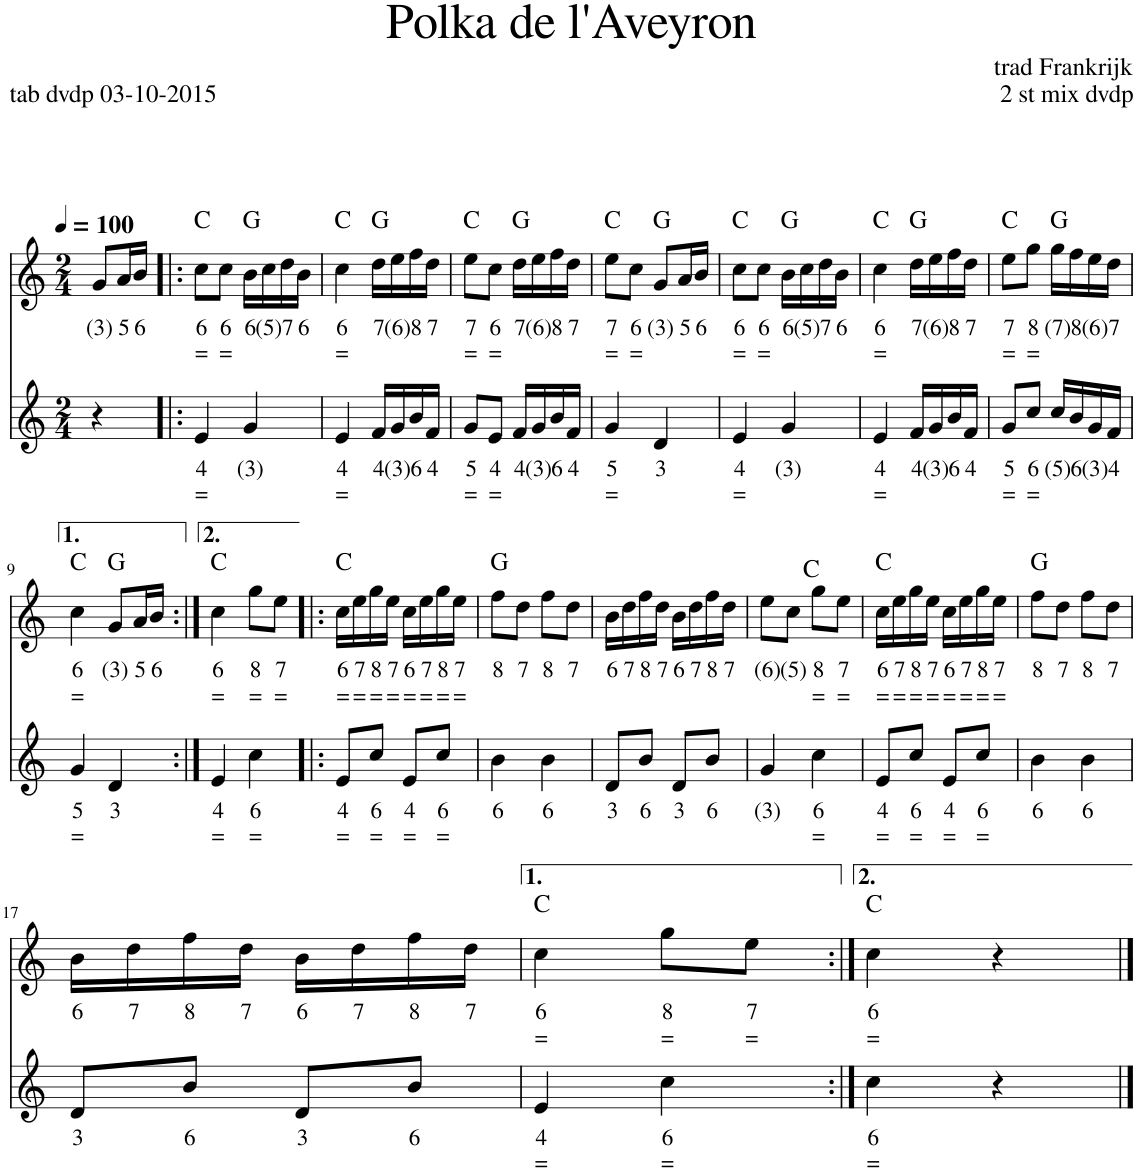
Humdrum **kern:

**kern	**text	**text	**kern	**text	**text	**harte
*part2	*part2	*part2	*part1	*part1	*part1	*part1
*staff2	*staff2	*staff2	*staff1	*staff1	*staff1	*
*I"Stem	*	*	*I"Stem	*	*	*
*clefG2	*	*	*clefG2	*	*	*
*k[]	*	*	*k[]	*	*	*
*M2/4	*	*	*M2/4	*	*	*
*MM100	*	*	*MM100	*	*	*
=1	=1	=1	=1	=1	=1	=1
!	!	!	!	!LO:LY:b	!	!
4r	.	.	8g/L	(3)	.	.
!	!	!	!	!LO:LY:b	!	!
.	.	.	16a/L	5	.	.
!	!	!	!	!LO:LY:b	!	!
.	.	.	16b/JJ	6	.	.
=2!|:	=2!|:	=2!|:	=2!|:	=2!|:	=2!|:	=2!|:
!	!LO:LY:b	!LO:LY:b	!	!LO:LY:b	!LO:LY:b	!
4e/	4	=	8cc\L	6	=	C:maj
!	!	!	!	!LO:LY:b	!LO:LY:b	!
.	.	.	8cc\J	6	=	.
!	!LO:LY:b	!	!	!LO:LY:b	!	!
4g/	(3)	.	16b\LL	6	.	G:maj
!	!	!	!	!LO:LY:b	!	!
.	.	.	16cc\	(5)	.	.
!	!	!	!	!LO:LY:b	!	!
.	.	.	16dd\	7	.	.
!	!	!	!	!LO:LY:b	!	!
.	.	.	16b\JJ	6	.	.
=3	=3	=3	=3	=3	=3	=3
!	!LO:LY:b	!LO:LY:b	!	!LO:LY:b	!LO:LY:b	!
4e/	4	=	4cc\	6	=	C:maj
!	!LO:LY:b	!	!	!LO:LY:b	!	!
16f/LL	4	.	16dd\LL	7	.	G:maj
!	!LO:LY:b	!	!	!LO:LY:b	!	!
16g/	(3)	.	16ee\	(6)	.	.
!	!LO:LY:b	!	!	!LO:LY:b	!	!
16b/	6	.	16ff\	8	.	.
!	!LO:LY:b	!	!	!LO:LY:b	!	!
16f/JJ	4	.	16dd\JJ	7	.	.
=4	=4	=4	=4	=4	=4	=4
!	!LO:LY:b	!LO:LY:b	!	!LO:LY:b	!LO:LY:b	!
8g/L	5	=	8ee\L	7	=	C:maj
!	!LO:LY:b	!LO:LY:b	!	!LO:LY:b	!LO:LY:b	!
8e/J	4	=	8cc\J	6	=	.
!	!LO:LY:b	!	!	!LO:LY:b	!	!
16f/LL	4	.	16dd\LL	7	.	G:maj
!	!LO:LY:b	!	!	!LO:LY:b	!	!
16g/	(3)	.	16ee\	(6)	.	.
!	!LO:LY:b	!	!	!LO:LY:b	!	!
16b/	6	.	16ff\	8	.	.
!	!LO:LY:b	!	!	!LO:LY:b	!	!
16f/JJ	4	.	16dd\JJ	7	.	.
=5	=5	=5	=5	=5	=5	=5
!	!LO:LY:b	!LO:LY:b	!	!LO:LY:b	!LO:LY:b	!
4g/	5	=	8ee\L	7	=	C:maj
!	!	!	!	!LO:LY:b	!LO:LY:b	!
.	.	.	8cc\J	6	=	.
!	!LO:LY:b	!	!	!LO:LY:b	!	!
4d/	3	.	8g/L	(3)	.	G:maj
!	!	!	!	!LO:LY:b	!	!
.	.	.	16a/L	5	.	.
!	!	!	!	!LO:LY:b	!	!
.	.	.	16b/JJ	6	.	.
=6	=6	=6	=6	=6	=6	=6
!	!LO:LY:b	!LO:LY:b	!	!LO:LY:b	!LO:LY:b	!
4e/	4	=	8cc\L	6	=	C:maj
!	!	!	!	!LO:LY:b	!LO:LY:b	!
.	.	.	8cc\J	6	=	.
!	!LO:LY:b	!	!	!LO:LY:b	!	!
4g/	(3)	.	16b\LL	6	.	G:maj
!	!	!	!	!LO:LY:b	!	!
.	.	.	16cc\	(5)	.	.
!	!	!	!	!LO:LY:b	!	!
.	.	.	16dd\	7	.	.
!	!	!	!	!LO:LY:b	!	!
.	.	.	16b\JJ	6	.	.
=7	=7	=7	=7	=7	=7	=7
!	!LO:LY:b	!LO:LY:b	!	!LO:LY:b	!LO:LY:b	!
4e/	4	=	4cc\	6	=	C:maj
!	!LO:LY:b	!	!	!LO:LY:b	!	!
16f/LL	4	.	16dd\LL	7	.	G:maj
!	!LO:LY:b	!	!	!LO:LY:b	!	!
16g/	(3)	.	16ee\	(6)	.	.
!	!LO:LY:b	!	!	!LO:LY:b	!	!
16b/	6	.	16ff\	8	.	.
!	!LO:LY:b	!	!	!LO:LY:b	!	!
16f/JJ	4	.	16dd\JJ	7	.	.
=8	=8	=8	=8	=8	=8	=8
!	!LO:LY:b	!LO:LY:b	!	!LO:LY:b	!LO:LY:b	!
8g/L	5	=	8ee\L	7	=	C:maj
!	!LO:LY:b	!LO:LY:b	!	!LO:LY:b	!LO:LY:b	!
8cc/J	6	=	8gg\J	8	=	.
!	!LO:LY:b	!	!	!LO:LY:b	!	!
16cc/LL	(5)	.	16gg\LL	(7)	.	G:maj
!	!LO:LY:b	!	!	!LO:LY:b	!	!
16b/	6	.	16ff\	8	.	.
!	!LO:LY:b	!	!	!LO:LY:b	!	!
16g/	(3)	.	16ee\	(6)	.	.
!	!LO:LY:b	!	!	!LO:LY:b	!	!
16f/JJ	4	.	16dd\JJ	7	.	.
!!LO:LB:g=z
=9	=9	=9	=9	=9	=9	=9
!	!LO:LY:b	!LO:LY:b	!	!LO:LY:b	!LO:LY:b	!
4g/	5	=	4cc\	6	=	C:maj
!	!LO:LY:b	!	!	!LO:LY:b	!	!
4d/	3	.	8g/L	(3)	.	G:maj
!	!	!	!	!LO:LY:b	!	!
.	.	.	16a/L	5	.	.
!	!	!	!	!LO:LY:b	!	!
.	.	.	16b/JJ	6	.	.
=10:|!	=10:|!	=10:|!	=10:|!	=10:|!	=10:|!	=10:|!
!	!LO:LY:b	!LO:LY:b	!	!LO:LY:b	!LO:LY:b	!
4e/	4	=	4cc\	6	=	C:maj
!	!LO:LY:b	!LO:LY:b	!	!LO:LY:b	!LO:LY:b	!
4cc\	6	=	8gg\L	8	=	.
!	!	!	!	!LO:LY:b	!LO:LY:b	!
.	.	.	8ee\J	7	=	.
=11!|:	=11!|:	=11!|:	=11!|:	=11!|:	=11!|:	=11!|:
!	!LO:LY:b	!LO:LY:b	!	!LO:LY:b	!LO:LY:b	!
8e/L	4	=	16cc\LL	6	=	C:maj
!	!	!	!	!LO:LY:b	!LO:LY:b	!
.	.	.	16ee\	7	=	.
!	!LO:LY:b	!LO:LY:b	!	!LO:LY:b	!LO:LY:b	!
8cc/J	6	=	16gg\	8	=	.
!	!	!	!	!LO:LY:b	!LO:LY:b	!
.	.	.	16ee\JJ	7	=	.
!	!LO:LY:b	!LO:LY:b	!	!LO:LY:b	!LO:LY:b	!
8e/L	4	=	16cc\LL	6	=	.
!	!	!	!	!LO:LY:b	!LO:LY:b	!
.	.	.	16ee\	7	=	.
!	!LO:LY:b	!LO:LY:b	!	!LO:LY:b	!LO:LY:b	!
8cc/J	6	=	16gg\	8	=	.
!	!	!	!	!LO:LY:b	!LO:LY:b	!
.	.	.	16ee\JJ	7	=	.
=12	=12	=12	=12	=12	=12	=12
!	!LO:LY:b	!	!	!LO:LY:b	!	!
4b\	6	.	8ff\L	8	.	G:maj
!	!	!	!	!LO:LY:b	!	!
.	.	.	8dd\J	7	.	.
!	!LO:LY:b	!	!	!LO:LY:b	!	!
4b\	6	.	8ff\L	8	.	.
!	!	!	!	!LO:LY:b	!	!
.	.	.	8dd\J	7	.	.
=13	=13	=13	=13	=13	=13	=13
!	!LO:LY:b	!	!	!LO:LY:b	!	!
8d/L	3	.	16b\LL	6	.	.
!	!	!	!	!LO:LY:b	!	!
.	.	.	16dd\	7	.	.
!	!LO:LY:b	!	!	!LO:LY:b	!	!
8b/J	6	.	16ff\	8	.	.
!	!	!	!	!LO:LY:b	!	!
.	.	.	16dd\JJ	7	.	.
!	!LO:LY:b	!	!	!LO:LY:b	!	!
8d/L	3	.	16b\LL	6	.	.
!	!	!	!	!LO:LY:b	!	!
.	.	.	16dd\	7	.	.
!	!LO:LY:b	!	!	!LO:LY:b	!	!
8b/J	6	.	16ff\	8	.	.
!	!	!	!	!LO:LY:b	!	!
.	.	.	16dd\JJ	7	.	.
=14	=14	=14	=14	=14	=14	=14
!	!LO:LY:b	!	!	!LO:LY:b	!	!
4g/	(3)	.	8ee\L	(6)	.	C:maj
!	!	!	!	!LO:LY:b	!	!
.	.	.	8cc\J	(5)	.	.
!	!LO:LY:b	!LO:LY:b	!	!LO:LY:b	!LO:LY:b	!
4cc\	6	=	8gg\L	8	=	.
!	!	!	!	!LO:LY:b	!LO:LY:b	!
.	.	.	8ee\J	7	=	.
=15	=15	=15	=15	=15	=15	=15
!	!LO:LY:b	!LO:LY:b	!	!LO:LY:b	!LO:LY:b	!
8e/L	4	=	16cc\LL	6	=	C:maj
!	!	!	!	!LO:LY:b	!LO:LY:b	!
.	.	.	16ee\	7	=	.
!	!LO:LY:b	!LO:LY:b	!	!LO:LY:b	!LO:LY:b	!
8cc/J	6	=	16gg\	8	=	.
!	!	!	!	!LO:LY:b	!LO:LY:b	!
.	.	.	16ee\JJ	7	=	.
!	!LO:LY:b	!LO:LY:b	!	!LO:LY:b	!LO:LY:b	!
8e/L	4	=	16cc\LL	6	=	.
!	!	!	!	!LO:LY:b	!LO:LY:b	!
.	.	.	16ee\	7	=	.
!	!LO:LY:b	!LO:LY:b	!	!LO:LY:b	!LO:LY:b	!
8cc/J	6	=	16gg\	8	=	.
!	!	!	!	!LO:LY:b	!LO:LY:b	!
.	.	.	16ee\JJ	7	=	.
=16	=16	=16	=16	=16	=16	=16
!	!LO:LY:b	!	!	!LO:LY:b	!	!
4b\	6	.	8ff\L	8	.	G:maj
!	!	!	!	!LO:LY:b	!	!
.	.	.	8dd\J	7	.	.
!	!LO:LY:b	!	!	!LO:LY:b	!	!
4b\	6	.	8ff\L	8	.	.
!	!	!	!	!LO:LY:b	!	!
.	.	.	8dd\J	7	.	.
!!LO:LB:g=z
=17	=17	=17	=17	=17	=17	=17
!	!LO:LY:b	!	!	!LO:LY:b	!	!
8d/L	3	.	16b\LL	6	.	.
!	!	!	!	!LO:LY:b	!	!
.	.	.	16dd\	7	.	.
!	!LO:LY:b	!	!	!LO:LY:b	!	!
8b/J	6	.	16ff\	8	.	.
!	!	!	!	!LO:LY:b	!	!
.	.	.	16dd\JJ	7	.	.
!	!LO:LY:b	!	!	!LO:LY:b	!	!
8d/L	3	.	16b\LL	6	.	.
!	!	!	!	!LO:LY:b	!	!
.	.	.	16dd\	7	.	.
!	!LO:LY:b	!	!	!LO:LY:b	!	!
8b/J	6	.	16ff\	8	.	.
!	!	!	!	!LO:LY:b	!	!
.	.	.	16dd\JJ	7	.	.
=18	=18	=18	=18	=18	=18	=18
!	!LO:LY:b	!LO:LY:b	!	!LO:LY:b	!LO:LY:b	!
4e/	4	=	4cc\	6	=	C:maj
!	!LO:LY:b	!LO:LY:b	!	!LO:LY:b	!LO:LY:b	!
4cc\	6	=	8gg\L	8	=	.
!	!	!	!	!LO:LY:b	!LO:LY:b	!
.	.	.	8ee\J	7	=	.
=19:|!	=19:|!	=19:|!	=19:|!	=19:|!	=19:|!	=19:|!
!	!LO:LY:b	!LO:LY:b	!	!LO:LY:b	!LO:LY:b	!
4cc\	6	=	4cc\	6	=	C:maj
4r	.	.	4r	.	.	.
==	==	==	==	==	==	==
*-	*-	*-	*-	*-	*-	*-
